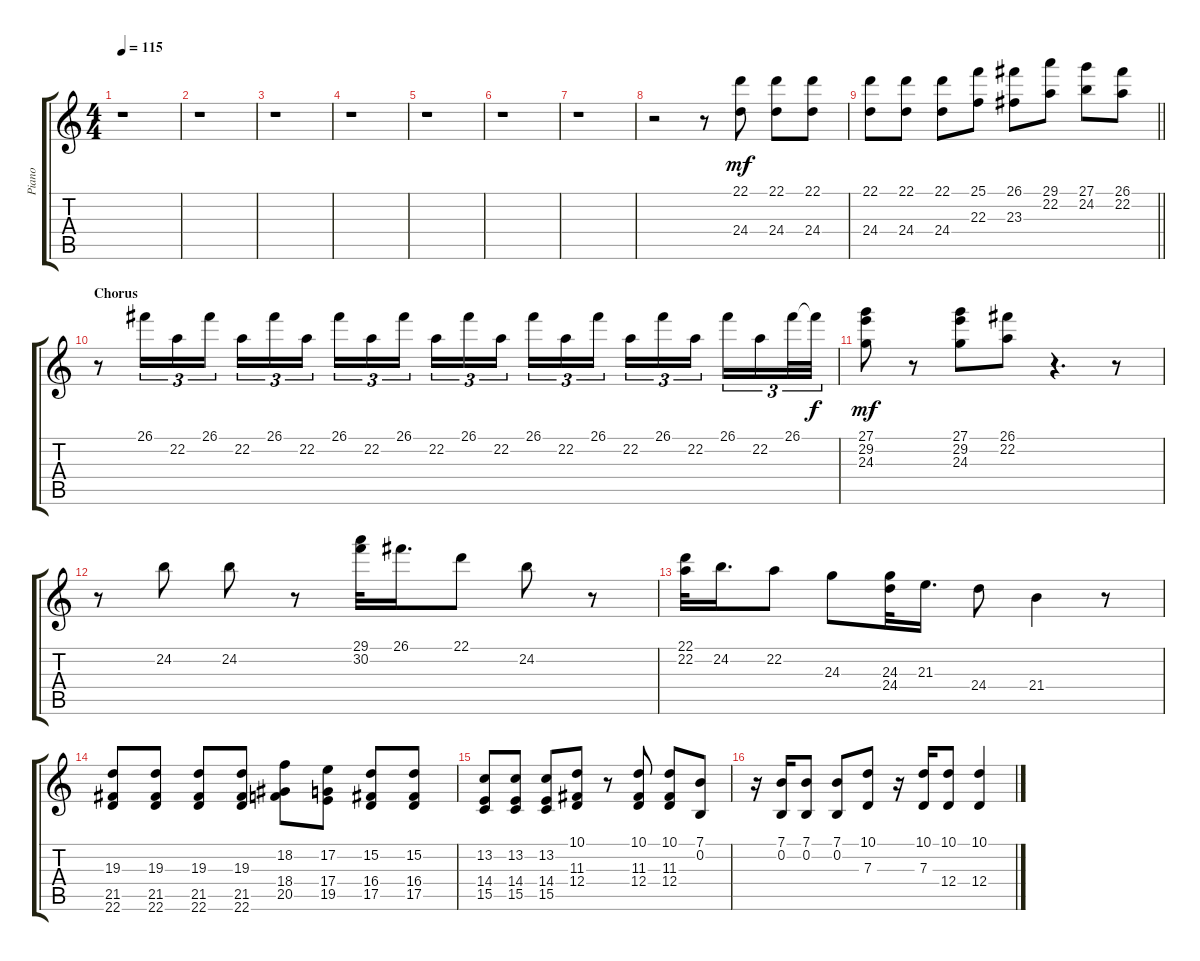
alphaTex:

\track ("Piano" "Piano") {instrument acousticgrandpiano}
\staff {score tabs}
\tuning (E4 B3 G3 D3 A2 E2) {hide}
\ts (4 4)
\tempo 115
\clef g2
\ks c
r.1{dy mf} |
r.1 |
r.1 |
r.1 |
r.1 |
r.1 |
r.1 |
r.2 r.8 (22.1 24.4).8 (22.1 24.4).8 (22.1 24.4).8 |
\barLineRight lightlight
(22.1 24.4).8 (22.1 24.4).8 (22.1 24.4).8 (25.1 22.3).8 (26.1 23.3).8 (29.1 22.2).8 (27.1 24.2).8 (26.1 22.2).8 |
\section ("" "Chorus")
r.8 26.1.16{tu (3 2)} 22.2.16{tu (3 2)} 26.1.16{tu (3 2)} 22.2.16{tu (3 2)} 26.1.16{tu (3 2)} 22.2.16{tu (3 2) beam splitsecondary} 26.1.16{tu (3 2)} 22.2.16{tu (3 2)} 26.1.16{tu (3 2)} 22.2.16{tu (3 2)} 26.1.16{tu (3 2)} 22.2.16{tu (3 2) beam splitsecondary} 26.1.16{tu (3 2)} 22.2.16{tu (3 2)} 26.1.16{tu (3 2)} 22.2.16{tu (3 2)} 26.1.16{tu (3 2)} 22.2.16{tu (3 2) beam splitsecondary} 26.1.16{tu (3 2)} 22.2.16{tu (3 2)} 26.1.32{tu (3 2)} 26.1{t}.32{tu (3 2) dy f} |
(27.1 29.2 24.3).8{dy mf} r.8 (27.1 29.2 24.3).8 (26.1 22.2).8 r.4{d} r.8 |
r.8 24.2.8 24.2.8 r.8 (29.1 30.2).32 26.1.16{d} 22.1.8 24.2.8 r.8 |
(22.1 22.2).32 24.2.16{d} 22.2.8 24.3.8 (24.3 24.4).32 21.3.16{d} 24.4.8 21.4.4 r.8 |
(19.3 21.5 22.6).8 (19.3 21.5 22.6).8 (19.3 21.5 22.6).8 (19.3 21.5 22.6).8 (18.2 18.4 20.5).8 (17.2 17.4 19.5).8 (15.2 16.4 17.5).8 (15.2 16.4 17.5).8 |
(13.2 14.4 15.5).8 (13.2 14.4 15.5).8 (13.2 14.4 15.5).8 (10.1 11.3 12.4).8 r.8 (10.1 11.3 12.4).8 (10.1 11.3 12.4).8 (7.1 0.2).8 |
r.16 (7.1 0.2).16 (7.1 0.2).8 (7.1 0.2).8 (10.1 7.3).8 r.16 (10.1 7.3).16 (10.1 12.4).8 (10.1 12.4).4
